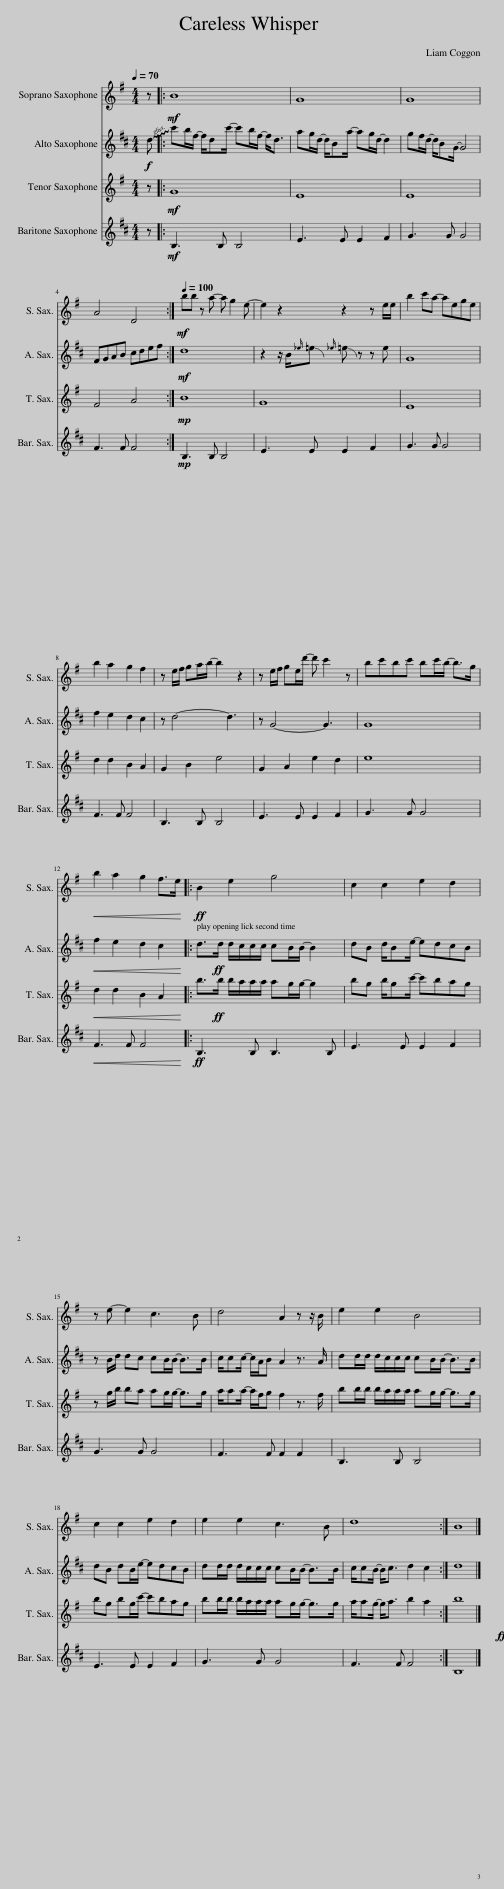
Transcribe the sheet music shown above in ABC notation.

X:1
%%score 1 2 3 4
L:1/8
Q:1/4=70
M:4/4
I:linebreak $
K:none
V:1 treble transpose=-2
V:2 treble transpose=-9
V:3 treble transpose=-14
V:4 treble transpose=-21
V:1
[K:G] z |:!mf! B8 | G8 | G8 |$ A4 D4 :| %5
[Q:1/4=100]!mf! bb z a- a g2 e- | e2 z2 z2 z e/e/ | b2 c'a- aege |$ b2 a2 g2 f2 | z e/f/ ga/b/- b2 z2 | %10
 z e/f/ ge/d'/- d' c'2 z | bc'bc' bc'/b/- b>g |$!<(! b2 a2 g2 f>e!<)! |:!ff! B2 e2 g4 | c2 c2 e2 d2 |$ %15
 z e- e2 c3 B | d4 A2 z z/ B/ | e2 e2 B4 |$ c2 c2 e2 d2 | e2 e2 c3 B | %20
 d8 :|!fff! B8 |] %22
V:2
[K:D]!f! !~(!d |: !~)!c'b/f/- f/dc'/- c'b/f/- f<d | ag/d/- d/Ba/- ag/d/- d2 | gf/d/- d/BG/- G4 |$ FGAB cdef :| %5
!mf! d8 | z2 z/ B/{_e}=e{_e} =e z z e | G8 |$ f2 e2 d2 c2 | z d4- d3 | %10
 z G4- G3 | G8 |$!<(! f2 e2 d2 c2!<)! |: d>!ff!d d/c/c/c/ cB/B/- B2 | dB d/Be/- edcB |$ %15
 z B/d/ dc cB/B/- B>B | c/cc/- c/A/B A2 z3/2 A/ | dd/d/ d/c/c/c/ cB/B/- B>B |$ dB dB/e/- edcB | dd/d/ d/c/c/c/ cB/B/- B>B | %20
 c/cB/- B<c d2 c2 :|!fff! d8 |] %22
V:3
[K:G] z |:!mf! G8 | E8 | E8 |$ F4 A4 :| %5
!mp! B8 | G8 | E8 |$ d2 d2 B2 A2 | G2 B2 e4 | %10
 G2 A2 e2 d2 | e8 |$!<(! d2 d2 B2 A2!<)! |: b>!ff!b b/a/a/a/ ag/g/- g2 | bg b/gc'/- c'bag |$ %15
 z g/b/ ba ag/g/- g>g | a/aa/- a/f/g f2 z3/2 f/ | bb/b/ b/a/a/a/ ag/g/- g>g |$ bg bg/c'/- c'bag | bb/b/ b/a/a/a/ ag/g/- g>g | %20
 a/ag/- g<a b2 a2 :|!fff! b8 |] %22
V:4
[K:D] z |:!mf! B,3 B, B,4 | E3 E E2 F2 | G3 G G4 |$ F3 F F4 :| %5
!mp! B,3 B, B,4 | E3 E E2 F2 | G3 G G4 |$ F3 F F4 | B,3 B, B,4 | %10
 E3 E E2 F2 | G3 G G4 |$!<(! F3 F F4!<)! |:!ff! B,3 B, B,3 B, | E3 E E2 F2 |$ %15
 G3 G G4 | F3 F F2 F2 | B,3 B, B,4 |$ E3 E E2 F2 | G3 G G4 | %20
 F3 F F4 :|!fff! B,8 |] %22
